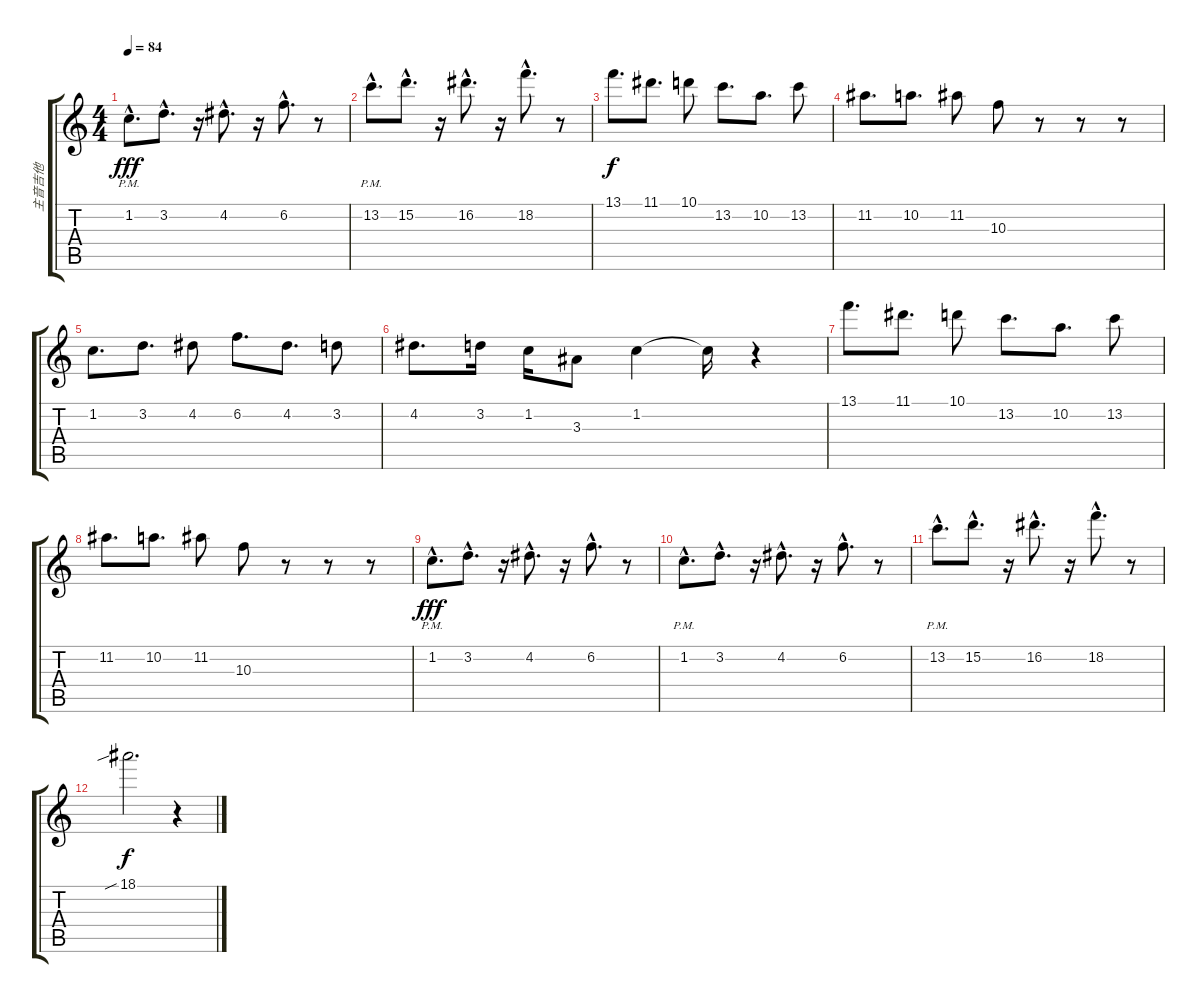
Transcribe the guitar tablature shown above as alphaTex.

\track ("主音吉他" "主音吉他") {instrument distortionguitar}
\staff {score tabs}
\tuning (E4 B3 G3 D3 A2 E2) {hide}
\ts (4 4)
\tempo 84
\clef g2
\ks c
1.2{hac pm}.8{d dy fff} 3.2{hac}.8{d} r.16 4.2{hac}.8{d} r.16 6.2{hac}.8{d} r.8 |
13.2{hac pm}.8{d} 15.2{hac}.8{d} r.16 16.2{hac}.8{d} r.16 18.2{hac}.8{d} r.8 |
13.1.8{d dy f} 11.1.8{d} 10.1.8 13.2.8{d} 10.2.8{d} 13.2.8 |
11.2.8{d} 10.2.8{d} 11.2.8 10.3.8 r.8 r.8 r.8 |
1.2.8{d} 3.2.8{d} 4.2.8 6.2.8{d} 4.2.8{d} 3.2.8 |
4.2.8{d} 3.2.16 1.2.16 3.3.8 1.2.4 1.2{t}.16 r.4 |
13.1.8{d} 11.1.8{d} 10.1.8 13.2.8{d} 10.2.8{d} 13.2.8 |
11.2.8{d} 10.2.8{d} 11.2.8 10.3.8 r.8 r.8 r.8 |
1.2{hac pm}.8{d dy fff} 3.2{hac}.8{d} r.16 4.2{hac}.8{d} r.16 6.2{hac}.8{d} r.8 |
1.2{hac pm}.8{d} 3.2{hac}.8{d} r.16 4.2{hac}.8{d} r.16 6.2{hac}.8{d} r.8 |
13.2{hac pm}.8{d} 15.2{hac}.8{d} r.16 16.2{hac}.8{d} r.16 18.2{hac}.8{d} r.8 |
18.1{sib}.2{d dy f} r.4
